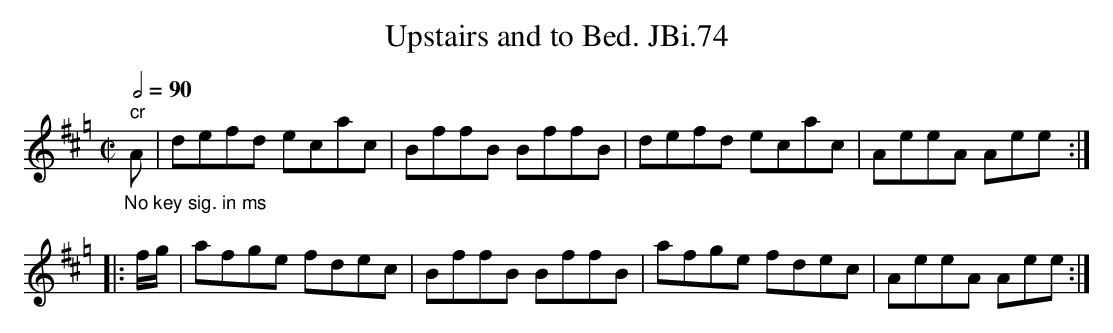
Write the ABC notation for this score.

X:1
T:Upstairs and to Bed. JBi.74
M:C|
Q:1/2=90
K:Hp
"_No key sig. in ms"\
"^cr"A|defd ecac|BffB BffB|defd ecac|AeeA Aee:|
|:f/g/|afge fdec|BffB BffB|afge fdec|AeeA Aee:|
